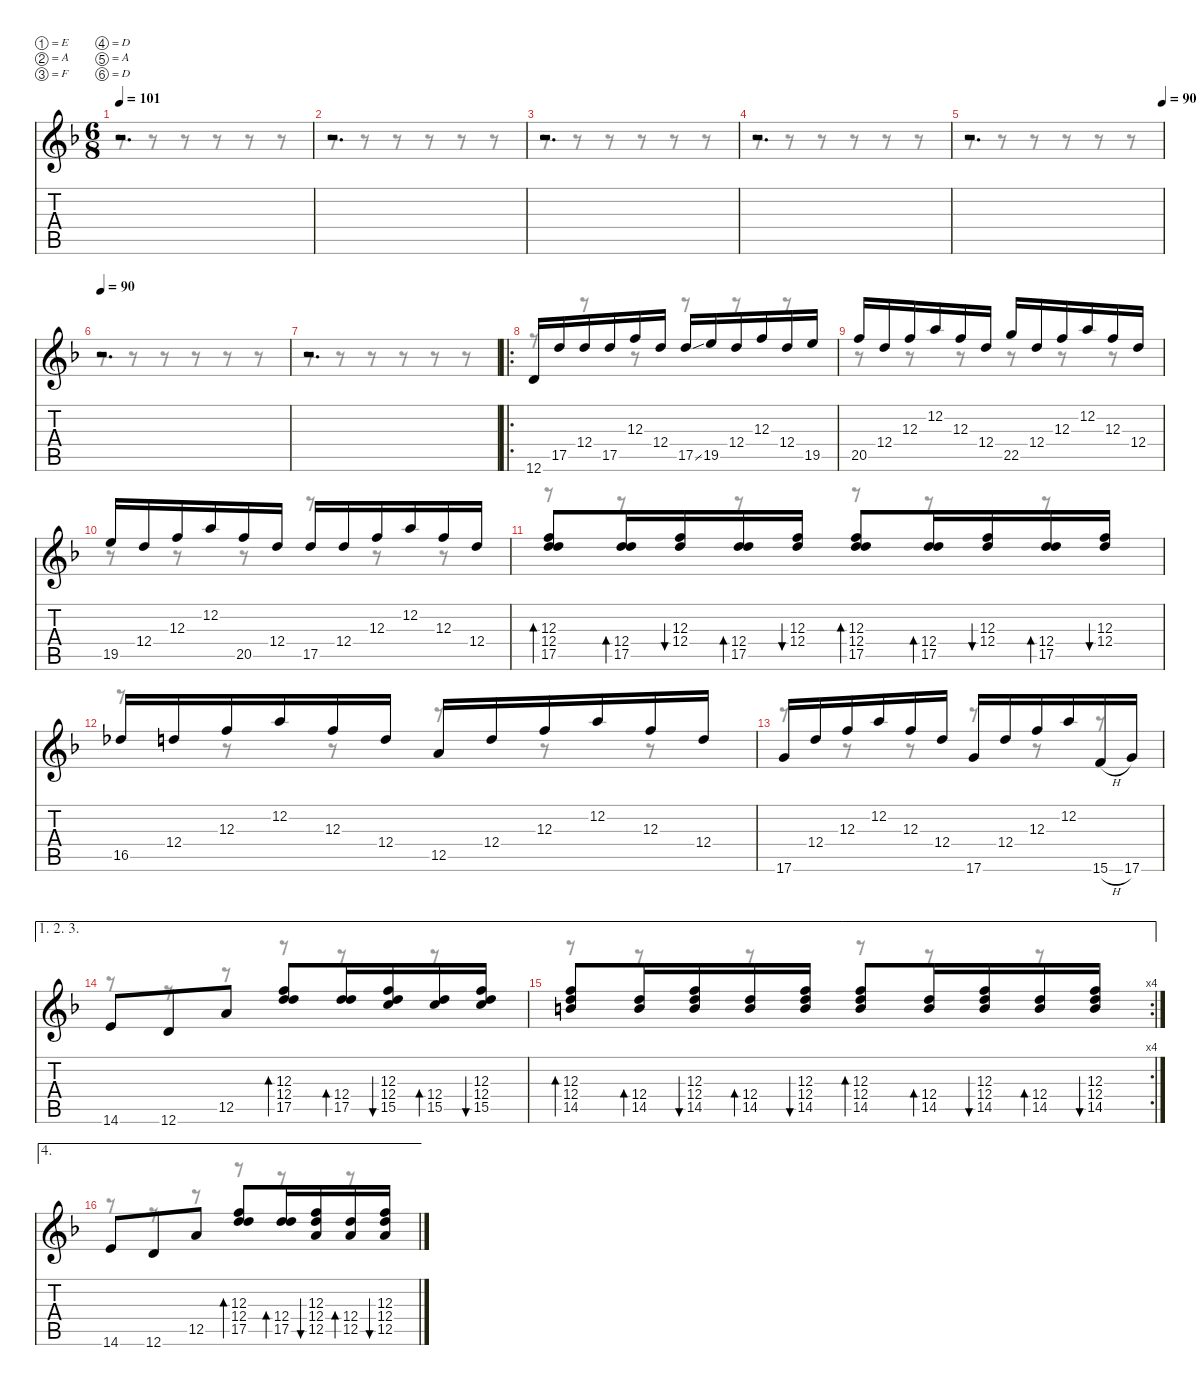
\defaultSystemsLayout 4
\hideDynamics
\bracketExtendMode nobrackets
\singleTrackTrackNamePolicy hidden
\multiTrackTrackNamePolicy hidden
\otherSystemsTrackNameOrientation horizontal
\track ("Twelve-String Effect" "s.guit.") {instrument acousticguitarsteel}
\staff {score tabs}
\tuning (E4 A3 F3 D3 A2 D2)
\voice
\ts (6 8)
\tempo 101
\clef g2
\ks dminor
r.2{d dy f} |
r.2{d} |
r.2{d} |
r.2{d} |
\tempo (90 1)
r.2{d} |
\tempo 90
r.2{d} |
r.2{d} |
\ro
12.6{acc forcenatural}.16 17.5{acc forcenatural}.16 12.4{acc forcenatural}.16 17.5{acc forcenatural}.16 12.3{acc forcenatural}.16 12.4{acc forcenatural}.16 17.5{ss acc forcenatural}.16 19.5{acc forcenatural}.16{dy ff} 12.4{acc forcenatural}.16{dy f} 12.3{acc forcenatural}.16 12.4{acc forcenatural}.16 19.5{acc forcenatural}.16 |
20.5{acc forcenatural}.16 12.4{acc forcenatural}.16 12.3{acc forcenatural}.16 12.2{acc forcenatural}.16 12.3{acc forcenatural}.16 12.4{acc forcenatural}.16 22.5{acc forcenatural}.16 12.4{acc forcenatural}.16 12.3{acc forcenatural}.16 12.2{acc forcenatural}.16 12.3{acc forcenatural}.16 12.4{acc forcenatural}.16 |
19.5{acc forcenatural}.16 12.4{acc forcenatural}.16 12.3{acc forcenatural}.16 12.2{acc forcenatural}.16 20.5{acc forcenatural}.16 12.4{acc forcenatural}.16 17.5{acc forcenatural}.16 12.4{acc forcenatural}.16 12.3{acc forcenatural}.16 12.2{acc forcenatural}.16 12.3{acc forcenatural}.16 12.4{acc forcenatural}.16 |
(12.3{acc forcenatural} 12.4{acc forcenatural} 17.5{acc forcenatural}).8{bd 60} (12.4{acc forcenatural} 17.5{acc forcenatural}).16{bd 60} (12.3{acc forcenatural} 12.4{acc forcenatural}).16{bu 60} (12.4{acc forcenatural} 17.5{acc forcenatural}).16{bd 60} (12.3{acc forcenatural} 12.4{acc forcenatural}).16{bu 60} (12.3{acc forcenatural} 12.4{acc forcenatural} 17.5{acc forcenatural}).8{bd 60} (12.4{acc forcenatural} 17.5{acc forcenatural}).16{bd 60} (12.3{acc forcenatural} 12.4{acc forcenatural}).16{bu 60} (12.4{acc forcenatural} 17.5{acc forcenatural}).16{bd 60} (12.3{acc forcenatural} 12.4{acc forcenatural}).16{bu 60} |
16.5{acc b}.16 12.4{acc forcenatural}.16 12.3{acc forcenatural}.16 12.2{acc forcenatural}.16 12.3{acc forcenatural}.16 12.4{acc forcenatural}.16 12.5{acc forcenatural}.16 12.4{acc forcenatural}.16 12.3{acc forcenatural}.16 12.2{acc forcenatural}.16 12.3{acc forcenatural}.16 12.4{acc forcenatural}.16 |
17.6{acc forcenatural}.16 12.4{acc forcenatural}.16 12.3{acc forcenatural}.16 12.2{acc forcenatural}.16 12.3{acc forcenatural}.16 12.4{acc forcenatural}.16 17.6{acc forcenatural}.16 12.4{acc forcenatural}.16 12.3{acc forcenatural}.16 12.2{acc forcenatural}.16 15.6{h acc forcenatural}.16 17.6{acc forcenatural}.16{dy ff} |
\ae (1 2 3)
14.6{acc forcenatural}.8{dy f} 12.6{acc forcenatural}.8 12.5{acc forcenatural}.8 (12.3{acc forcenatural} 12.4{acc forcenatural} 17.5{acc forcenatural}).8{bd 60} (12.4{acc forcenatural} 17.5{acc forcenatural}).16{bd 60} (12.3{acc forcenatural} 12.4{acc forcenatural} 15.5{acc forcenatural}).16{bu 60} (12.4{acc forcenatural} 15.5{acc forcenatural}).16{bd 60} (12.3{acc forcenatural} 12.4{acc forcenatural} 15.5{acc forcenatural}).16{bu 60} |
\ae (1 2 3)
\rc 4
(12.3{acc forcenatural} 12.4{acc forcenatural} 14.5{acc forcenatural}).8{bd 60} (12.4{acc forcenatural} 14.5{acc forcenatural}).16{bd 60} (12.3{acc forcenatural} 12.4{acc forcenatural} 14.5{acc forcenatural}).16{bu 60} (12.4{acc forcenatural} 14.5{acc forcenatural}).16{bd 60} (12.3{acc forcenatural} 12.4{acc forcenatural} 14.5{acc forcenatural}).16{bu 60} (12.3{acc forcenatural} 12.4{acc forcenatural} 14.5{acc forcenatural}).8{bd 60} (12.4{acc forcenatural} 14.5{acc forcenatural}).16{bd 60} (12.3{acc forcenatural} 12.4{acc forcenatural} 14.5{acc forcenatural}).16{bu 60} (12.4{acc forcenatural} 14.5{acc forcenatural}).16{bd 60} (12.3{acc forcenatural} 12.4{acc forcenatural} 14.5{acc forcenatural}).16{bu 60} |
\ae 4
14.6{acc forcenatural}.8 12.6{acc forcenatural}.8 12.5{acc forcenatural}.8 (12.3{acc forcenatural} 12.4{acc forcenatural} 17.5{acc forcenatural}).8{bd 60} (12.4{acc forcenatural} 17.5{acc forcenatural}).16{bd 60} (12.3{acc forcenatural} 12.4{acc forcenatural} 12.5{acc forcenatural}).16{bu 60} (12.4{acc forcenatural} 12.5{acc forcenatural}).16{bd 60} (12.3{acc forcenatural} 12.4{acc forcenatural} 12.5{acc forcenatural}).16{bu 60}
\voice
\clef g2
\ottava regular
\simile none
\ks dminor
r.8{dy mf} r.8 r.8 r.8 r.8 r.8 |
r.8 r.8 r.8 r.8 r.8 r.8 |
r.8 r.8 r.8 r.8 r.8 r.8 |
r.8 r.8 r.8 r.8 r.8 r.8 |
r.8 r.8 r.8 r.8 r.8 r.8 |
r.8 r.8 r.8 r.8 r.8 r.8 |
r.8 r.8 r.8 r.8 r.8 r.8 |
r.8 r.8 r.8 r.8 r.8 r.8 |
r.8 r.8 r.8 r.8 r.8 r.8 |
r.8 r.8 r.8 r.8 r.8 r.8 |
r.8 r.8 r.8 r.8 r.8 r.8 |
r.8 r.8 r.8 r.8 r.8 r.8 |
r.8 r.8 r.8 r.8 r.8 r.8 |
r.8 r.8 r.8 r.8 r.8 r.8 |
r.8 r.8 r.8 r.8 r.8 r.8 |
r.8 r.8 r.8 r.8 r.8 r.8
